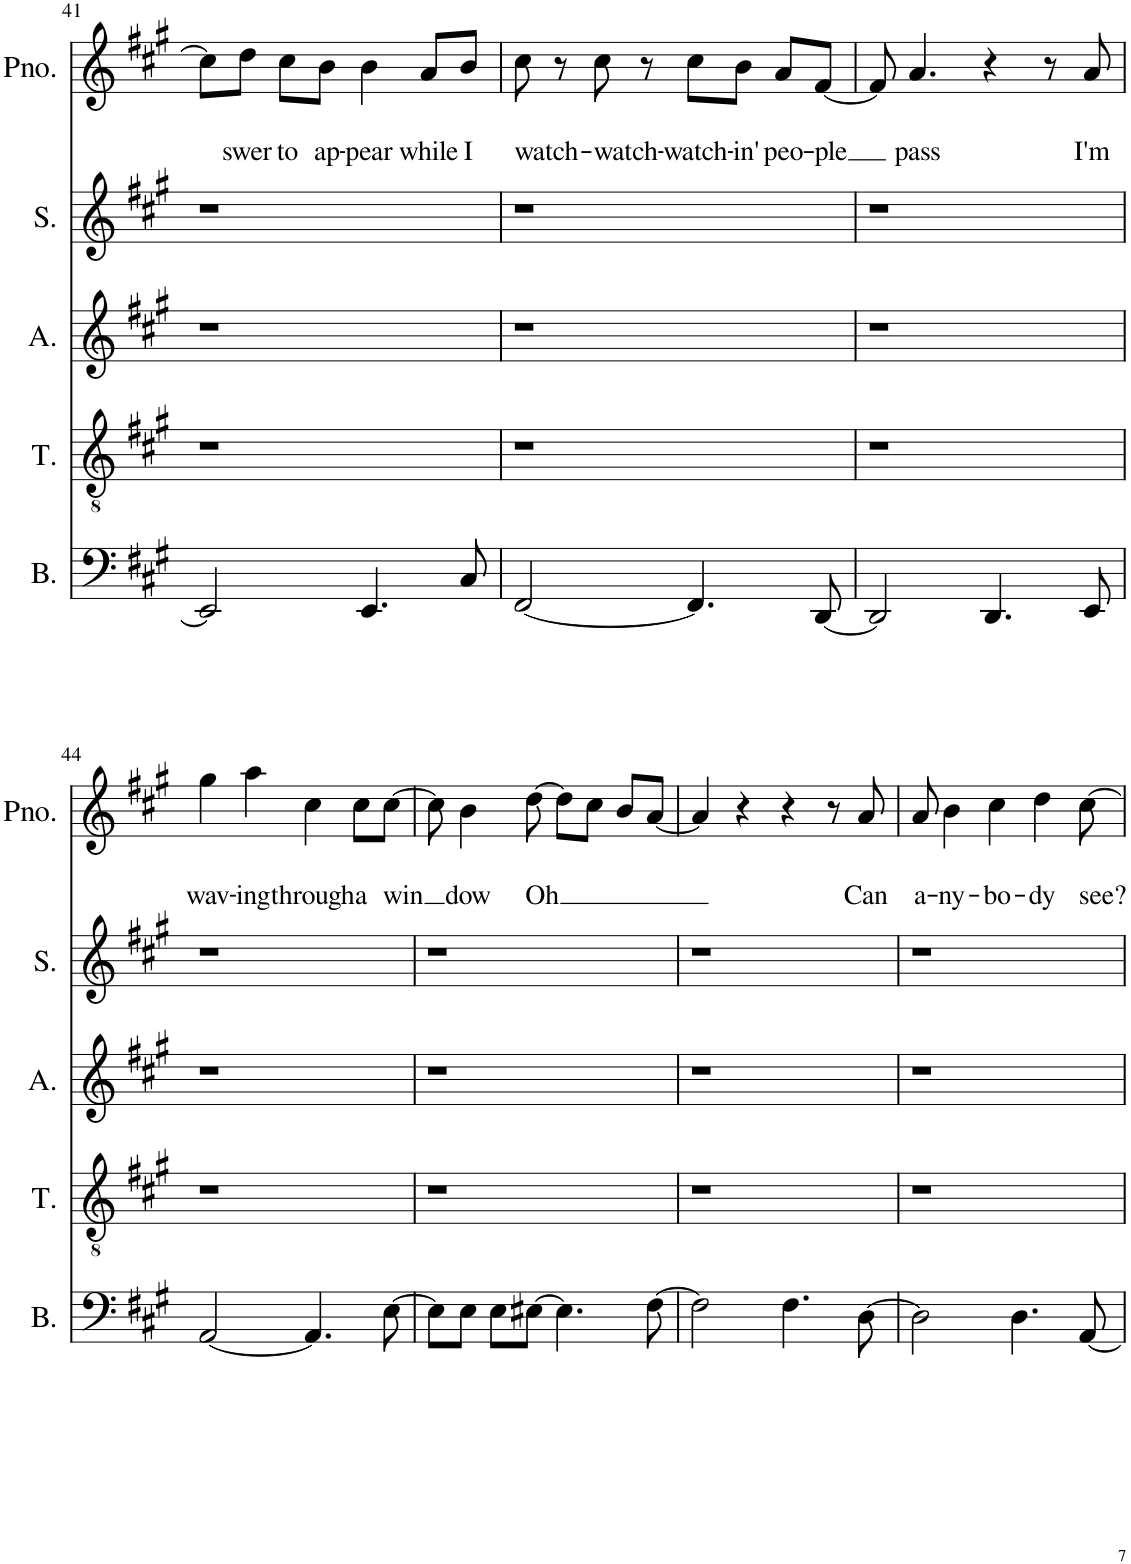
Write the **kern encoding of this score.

**kern	**kern	**kern	**kern	**kern	**text	**text
*part5	*part4	*part3	*part2	*part1	*part1	*part1
*staff5	*staff4	*staff3	*staff2	*staff1	*staff1	*staff1
*I"Bass	*I"Tenor	*I"Alto	*I"Soprano	*I"Piano	*	*
*I'B.	*I'T.	*I'A.	*I'S.	*I'Pno.	*	*
!!LO:PB:g=z
*clefF4	*clefGv2	*clefG2	*clefG2	*clefG2	*	*
*k[f#c#g#]	*k[f#c#g#]	*k[f#c#g#]	*k[f#c#g#]	*k[f#c#g#]	*	*
*A:	*A:	*A:	*A:	*A:	*	*
*M4/4	*M4/4	*M4/4	*M4/4	*M4/4	*	*
=41	=41	=41	=41	=41	=41	=41
2EE/]	1r	1r	1r	8cc#\L]	.	.
!	!	!	!	!	!	!LO:LY:b
.	.	.	.	8dd\J	.	swer
!	!	!	!	!	!	!LO:LY:b
.	.	.	.	8cc#\L	.	to
!	!	!	!	!	!	!LO:LY:b
.	.	.	.	8b\J	.	ap-
!	!	!	!	!	!	!LO:LY:b
4.EE/	.	.	.	4b\	.	-pear
!	!	!	!	!	!	!LO:LY:b
.	.	.	.	8a/L	.	while
!	!	!	!	!	!	!LO:LY:b
8C#/	.	.	.	8b/J	.	I
=42	=42	=42	=42	=42	=42	=42
!	!	!	!	!	!	!LO:LY:b
[2FF#/	1r	1r	1r	8cc#\	.	watch-
.	.	.	.	8r	.	.
!	!	!	!	!	!	!LO:LY:b
.	.	.	.	8cc#\	.	-watch-
.	.	.	.	8r	.	.
!	!	!	!	!	!	!LO:LY:b
4.FF#/]	.	.	.	8cc#\L	.	-watch-
!	!	!	!	!	!	!LO:LY:b
.	.	.	.	8b\J	.	-in'
!	!	!	!	!	!	!LO:LY:b
.	.	.	.	8a/L	.	peo-
!	!	!	!	!	!	!LO:LY:b
[8DD/	.	.	.	[8f#/J	.	-ple
=43	=43	=43	=43	=43	=43	=43
2DD/]	1r	1r	1r	8f#/]	.	.
!	!	!	!	!	!	!LO:LY:b
.	.	.	.	4.a/	.	pass
4.DD/	.	.	.	4r	.	.
.	.	.	.	8r	.	.
!	!	!	!	!	!	!LO:LY:b
8EE/	.	.	.	8a/	.	I'm
!!LO:LB:g=z
=44	=44	=44	=44	=44	=44	=44
!	!	!	!	!	!	!LO:LY:b
[2AA/	1r	1r	1r	4gg#\	.	wav-
!	!	!	!	!	!	!LO:LY:b
.	.	.	.	4aa\	.	-ing
!	!	!	!	!	!	!LO:LY:b
4.AA/]	.	.	.	4cc#\	.	through
!	!	!	!	!	!	!LO:LY:b
.	.	.	.	8cc#\L	.	a
!	!	!	!	!	!	!LO:LY:b
[8E\	.	.	.	[8cc#\J	.	win
=45	=45	=45	=45	=45	=45	=45
8E\L]	1r	1r	1r	8cc#\]	.	.
!	!	!	!	!	!	!LO:LY:b
8E\J	.	.	.	4b\	.	dow
8E\L	.	.	.	.	.	.
!	!	!	!	!	!	!LO:LY:b
[8E#X\J	.	.	.	[8dd\	.	Oh
4.E#\]	.	.	.	8dd\L]	.	.
.	.	.	.	8cc#\J	.	.
.	.	.	.	8b/L	.	.
[8F#\	.	.	.	[8a/J	.	.
=46	=46	=46	=46	=46	=46	=46
2F#\]	1r	1r	1r	4a/]	.	.
.	.	.	.	4r	.	.
4.F#\	.	.	.	4r	.	.
.	.	.	.	8r	.	.
!	!	!	!	!	!	!LO:LY:b
[8D\	.	.	.	8a/	.	Can
=47	=47	=47	=47	=47	=47	=47
!	!	!	!	!	!	!LO:LY:b
2D\]	1r	1r	1r	8a/	.	a-
!	!	!	!	!	!	!LO:LY:b
.	.	.	.	4b\	.	-ny-
!	!	!	!	!	!	!LO:LY:b
.	.	.	.	4cc#\	.	-bo-
4.D\	.	.	.	.	.	.
!	!	!	!	!	!	!LO:LY:b
.	.	.	.	4dd\	.	-dy
!	!	!	!	!	!	!LO:LY:b
[8AA/	.	.	.	[8cc#\	.	see?
=	=	=	=	=	=	=
*-	*-	*-	*-	*-	*-	*-
